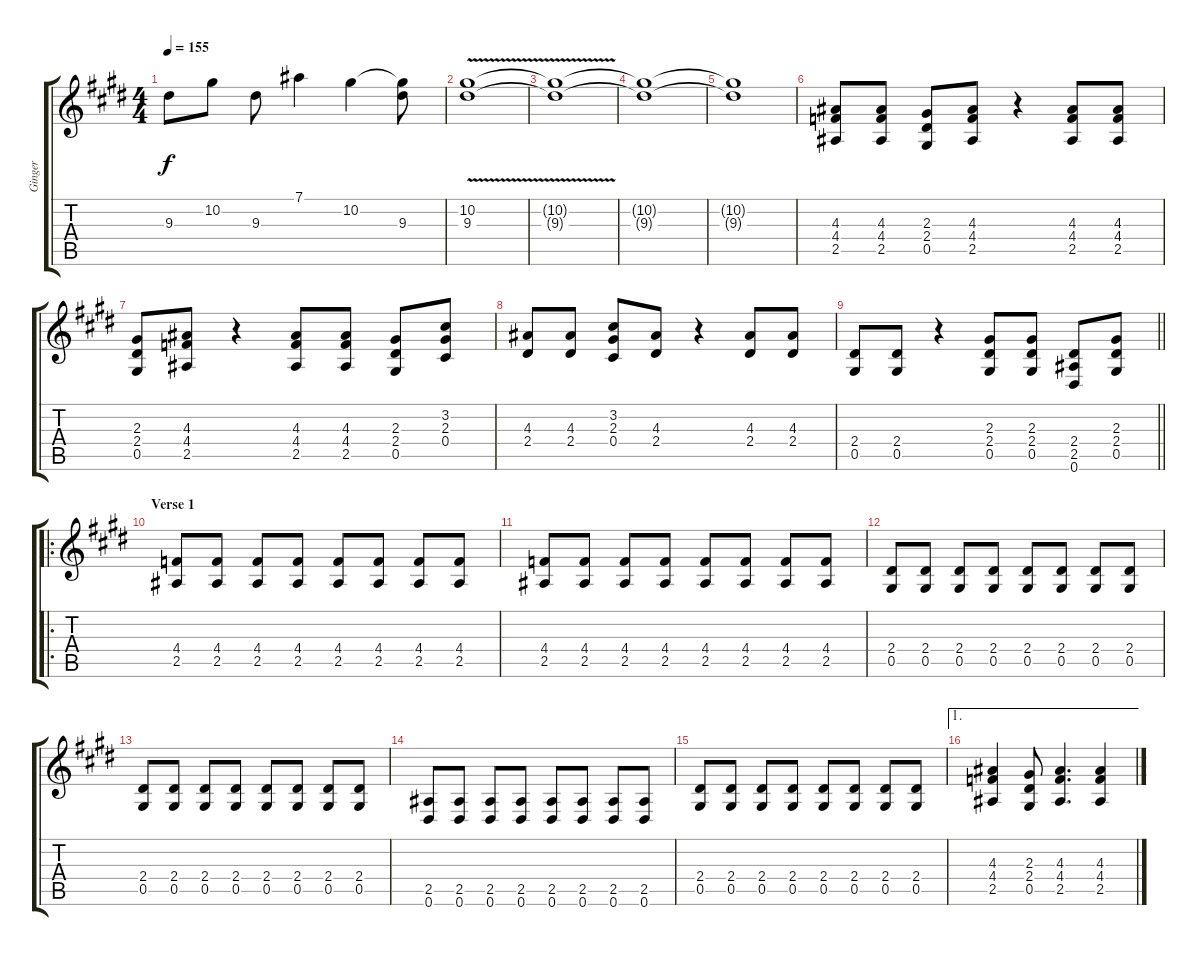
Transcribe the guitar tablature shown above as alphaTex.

\track ("Ginger" "Ginger") {instrument distortionguitar}
\staff {score tabs}
\tuning (Eb4 Bb3 Gb3 Db3 Ab2 Eb2) {hide}
\ts (4 4)
\tempo 155
\clef g2
\ks e
9.3{t}.8{dy f} 10.2.8 9.3.8 7.1.4 10.2.4 (10.2{t} 9.3).8 |
(10.2{v} 9.3{v}).1 |
(10.2{t} 9.3{t}).1 |
(10.2{t} 9.3{t}).1 |
(10.2{t} 9.3{t}).1 |
(4.3 4.4 2.5).8 (4.3 4.4 2.5).8 (2.3 2.4 0.5).8 (4.3 4.4 2.5).8 r.4 (4.3 4.4 2.5).8 (4.3 4.4 2.5).8 |
(2.3 2.4 0.5).8 (4.3 4.4 2.5).8 r.4 (4.3 4.4 2.5).8 (4.3 4.4 2.5).8 (2.3 2.4 0.5).8 (3.2 2.3 0.4).8 |
(4.3 2.4).8 (4.3 2.4).8 (3.2 2.3 0.4).8 (4.3 2.4).8 r.4 (4.3 2.4).8 (4.3 2.4).8 |
\barLineRight lightlight
(2.4 0.5).8 (2.4 0.5).8 r.4 (2.3 2.4 0.5).8 (2.3 2.4 0.5).8 (2.4 2.5 0.6).8 (2.3 2.4 0.5).8 |
\ro
\section ("" "Verse 1")
(4.4 2.5).8 (4.4 2.5).8 (4.4 2.5).8 (4.4 2.5).8 (4.4 2.5).8 (4.4 2.5).8 (4.4 2.5).8 (4.4 2.5).8 |
(4.4 2.5).8 (4.4 2.5).8 (4.4 2.5).8 (4.4 2.5).8 (4.4 2.5).8 (4.4 2.5).8 (4.4 2.5).8 (4.4 2.5).8 |
(2.4 0.5).8 (2.4 0.5).8 (2.4 0.5).8 (2.4 0.5).8 (2.4 0.5).8 (2.4 0.5).8 (2.4 0.5).8 (2.4 0.5).8 |
(2.4 0.5).8 (2.4 0.5).8 (2.4 0.5).8 (2.4 0.5).8 (2.4 0.5).8 (2.4 0.5).8 (2.4 0.5).8 (2.4 0.5).8 |
(2.5 0.6).8 (2.5 0.6).8 (2.5 0.6).8 (2.5 0.6).8 (2.5 0.6).8 (2.5 0.6).8 (2.5 0.6).8 (2.5 0.6).8 |
(2.4 0.5).8 (2.4 0.5).8 (2.4 0.5).8 (2.4 0.5).8 (2.4 0.5).8 (2.4 0.5).8 (2.4 0.5).8 (2.4 0.5).8 |
\ae 1
(4.3 4.4 2.5).4 (2.3 2.4 0.5).8 (4.3 4.4 2.5).4{d} (4.3 4.4 2.5).4
